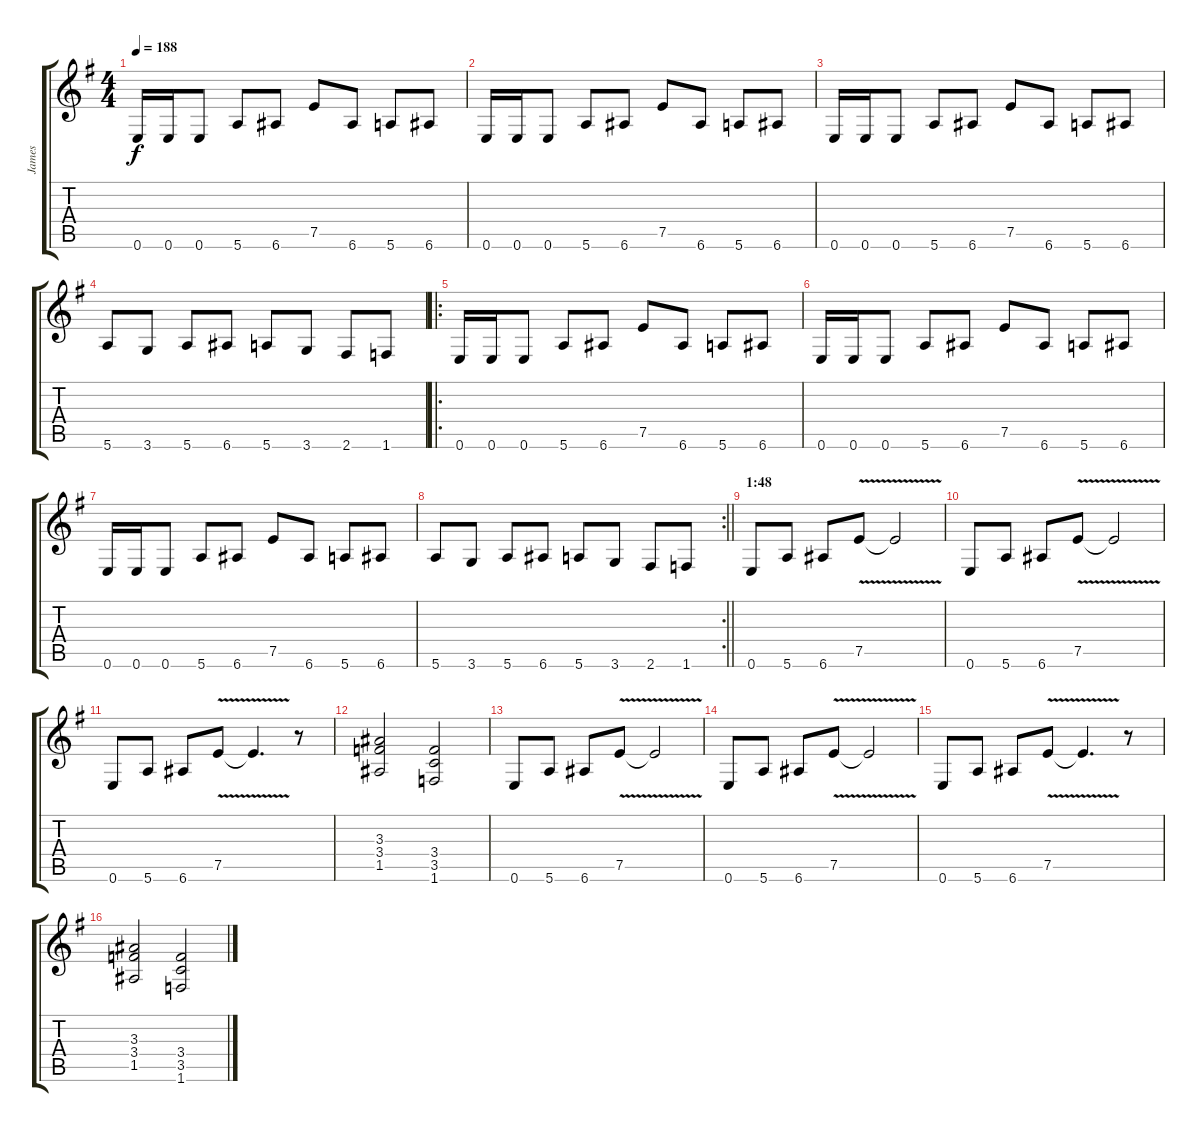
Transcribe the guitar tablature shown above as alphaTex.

\track ("James" "James") {instrument distortionguitar}
\staff {score tabs}
\tuning (E4 B3 G3 D3 A2 E2) {hide}
\ts (4 4)
\tempo 188
\clef g2
\ks eminor
0.6.16{dy f} 0.6.16 0.6.8 5.6.8 6.6.8 7.5.8 6.6.8 5.6.8 6.6.8 |
0.6.16 0.6.16 0.6.8 5.6.8 6.6.8 7.5.8 6.6.8 5.6.8 6.6.8 |
0.6.16 0.6.16 0.6.8 5.6.8 6.6.8 7.5.8 6.6.8 5.6.8 6.6.8 |
5.6.8 3.6.8 5.6.8 6.6.8 5.6.8 3.6.8 2.6.8 1.6.8 |
\ro
0.6.16 0.6.16 0.6.8 5.6.8 6.6.8 7.5.8 6.6.8 5.6.8 6.6.8 |
0.6.16 0.6.16 0.6.8 5.6.8 6.6.8 7.5.8 6.6.8 5.6.8 6.6.8 |
0.6.16 0.6.16 0.6.8 5.6.8 6.6.8 7.5.8 6.6.8 5.6.8 6.6.8 |
\rc 2
\barLineRight lightlight
5.6.8 3.6.8 5.6.8 6.6.8 5.6.8 3.6.8 2.6.8 1.6.8 |
\section ("" "1:48")
0.6.8 5.6.8 6.6.8 7.5{v}.8 7.5{t}.2 |
0.6.8 5.6.8 6.6.8 7.5{v}.8 7.5{t}.2 |
0.6.8 5.6.8 6.6.8 7.5{v}.8 7.5{t}.4{d} r.8 |
(3.3 3.4 1.5).2 (3.4 3.5 1.6).2 |
0.6.8 5.6.8 6.6.8 7.5{v}.8 7.5{t}.2 |
0.6.8 5.6.8 6.6.8 7.5{v}.8 7.5{t}.2 |
0.6.8 5.6.8 6.6.8 7.5{v}.8 7.5{t}.4{d} r.8 |
(3.3 3.4 1.5).2 (3.4 3.5 1.6).2
